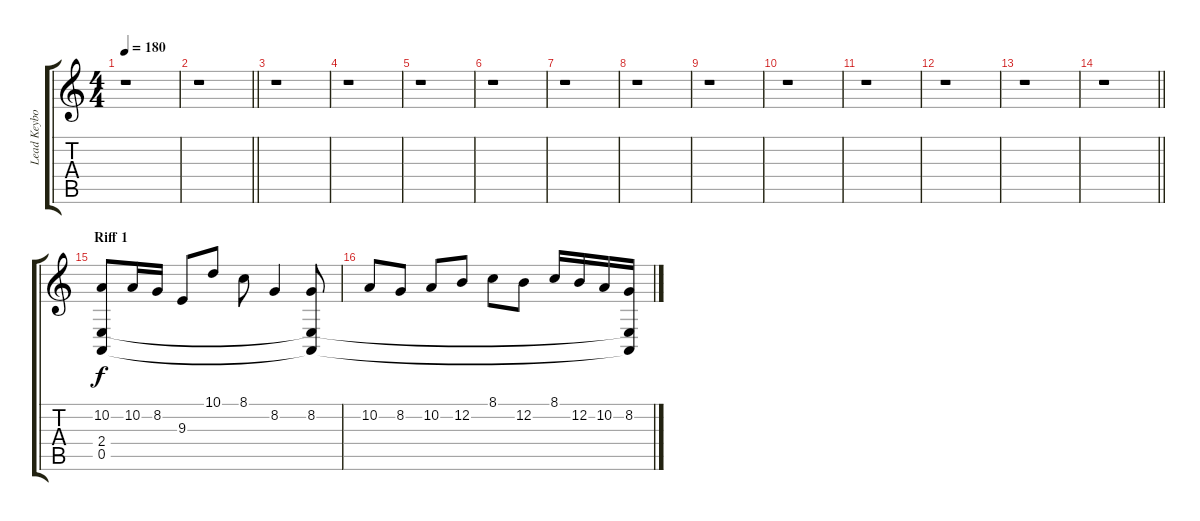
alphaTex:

\track ("Lead Keyboard 1: Juha Mäenpää" "Lead Keybo") {instrument honkytonkpiano}
\staff {score tabs}
\tuning (E4 B3 G3 D3 A2 E2) {hide}
\ts (4 4)
\tempo 180
\clef g2
\ks aminor
r.1{dy f} |
\barLineRight lightlight
r.1 |
r.1 |
r.1 |
r.1 |
r.1 |
r.1 |
r.1 |
r.1 |
r.1 |
r.1 |
r.1 |
r.1 |
\barLineRight lightlight
r.1 |
\section ("" "Riff 1")
(10.2 2.4 0.5).8 10.2.16 8.2.16 9.3.8 10.1.8 8.1.8 8.2.4 (8.2 2.4{t} 0.5{t}).8 |
10.2.8 8.2.8 10.2.8 12.2.8 8.1.8 12.2.8 8.1.16 12.2.16 10.2.16 (8.2 2.4{t} 0.5{t}).16
